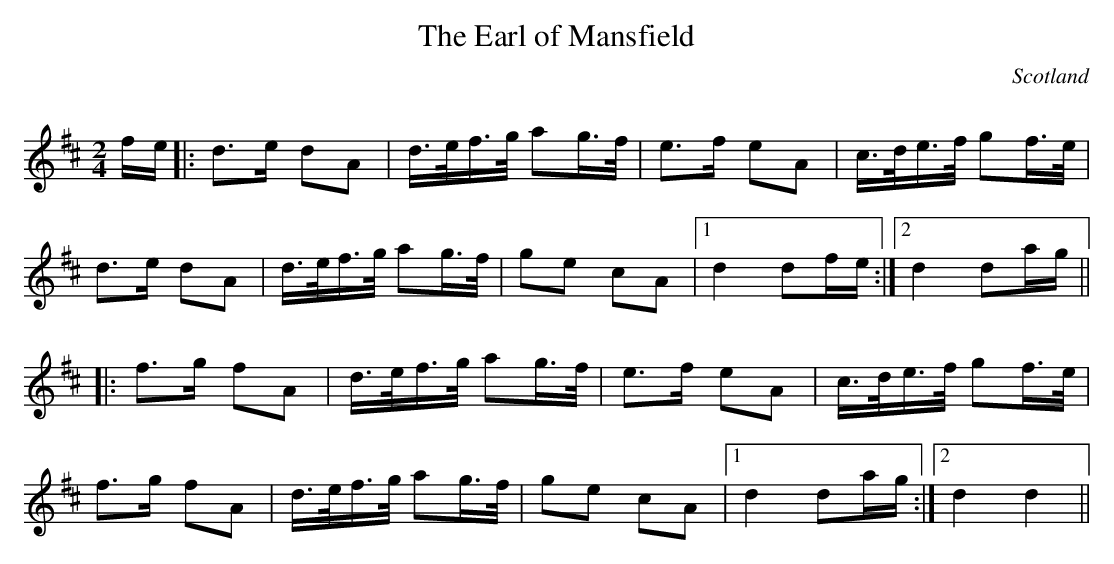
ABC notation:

X:1
T:Earl of Mansfield, The
O:Scotland
Q:75
M:2/4
K:D
fe|:d3e d2A2|d>ef>g a2g>f|e3f e2A2|c>de>f g2f>e|
d3e d2A2|d>ef>g a2g>f|g2e2 c2A2|1d4 d2fe:|2d4 d2ag ||
|:f3g f2A2|d>ef>g a2g>f|e3f e2A2|c>de>f g2f>e|
f3g f2A2|d>ef>g a2g>f|g2e2 c2A2|1 d4 d2ag:|2 d4 d4 ||
